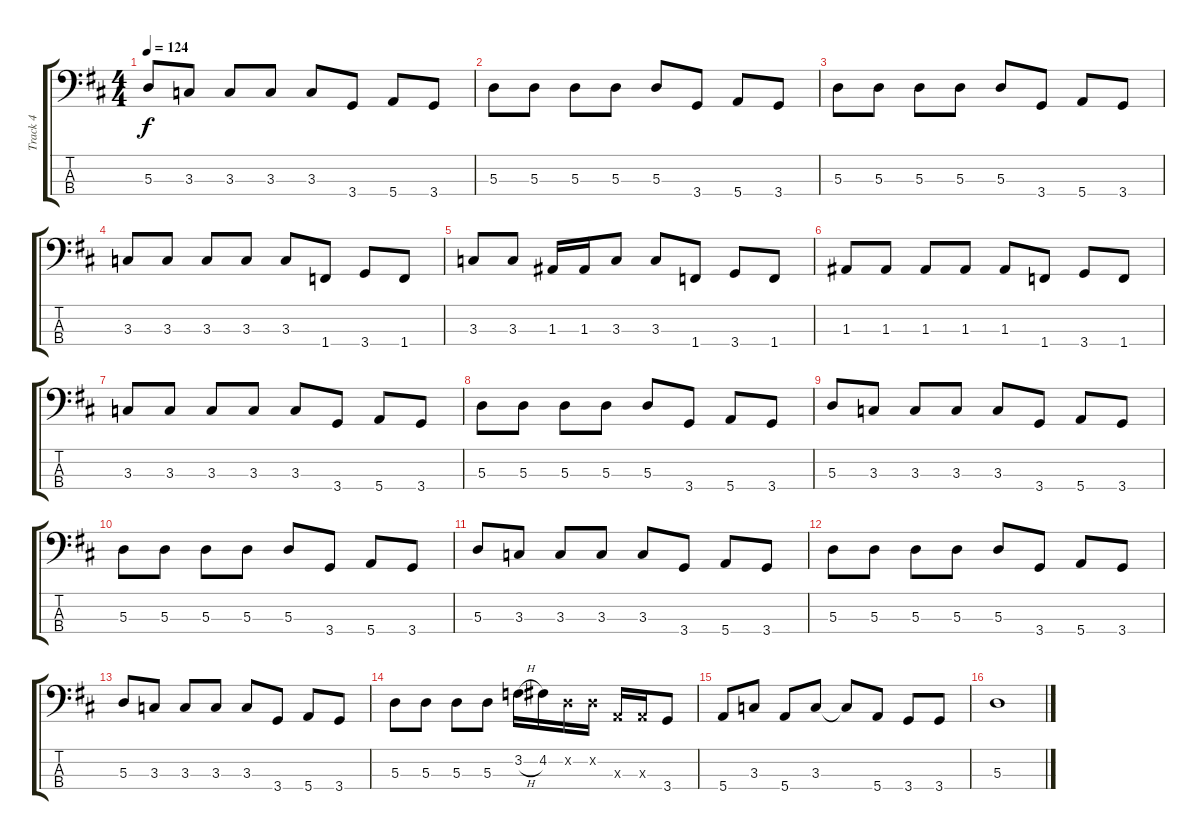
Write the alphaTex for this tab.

\track ("Track 4" "Track 4") {instrument electricbasspick}
\staff {score tabs}
\tuning (G2 D2 A1 E1) {hide}
\ts (4 4)
\tempo 124
\clef f4
\ks d
5.3.8{dy f} 3.3.8 3.3.8 3.3.8 3.3.8 3.4.8 5.4.8 3.4.8 |
5.3.8 5.3.8 5.3.8 5.3.8 5.3.8 3.4.8 5.4.8 3.4.8 |
5.3.8 5.3.8 5.3.8 5.3.8 5.3.8 3.4.8 5.4.8 3.4.8 |
3.3.8 3.3.8 3.3.8 3.3.8 3.3.8 1.4.8 3.4.8 1.4.8 |
3.3.8 3.3.8 1.3.16 1.3.16 3.3.8 3.3.8 1.4.8 3.4.8 1.4.8 |
1.3.8 1.3.8 1.3.8 1.3.8 1.3.8 1.4.8 3.4.8 1.4.8 |
3.3.8 3.3.8 3.3.8 3.3.8 3.3.8 3.4.8 5.4.8 3.4.8 |
5.3.8 5.3.8 5.3.8 5.3.8 5.3.8 3.4.8 5.4.8 3.4.8 |
5.3.8 3.3.8 3.3.8 3.3.8 3.3.8 3.4.8 5.4.8 3.4.8 |
5.3.8 5.3.8 5.3.8 5.3.8 5.3.8 3.4.8 5.4.8 3.4.8 |
5.3.8 3.3.8 3.3.8 3.3.8 3.3.8 3.4.8 5.4.8 3.4.8 |
5.3.8 5.3.8 5.3.8 5.3.8 5.3.8 3.4.8 5.4.8 3.4.8 |
5.3.8 3.3.8 3.3.8 3.3.8 3.3.8 3.4.8 5.4.8 3.4.8 |
5.3.8 5.3.8 5.3.8 5.3.8 3.2{h}.16 4.2.16 0.2{x}.16 0.2{x}.16 0.3{x}.16 0.3{x}.16 3.4.8 |
5.4.8 3.3.8 5.4.8 3.3.8 3.3{t}.8 5.4.8 3.4.8 3.4.8 |
5.3.1
